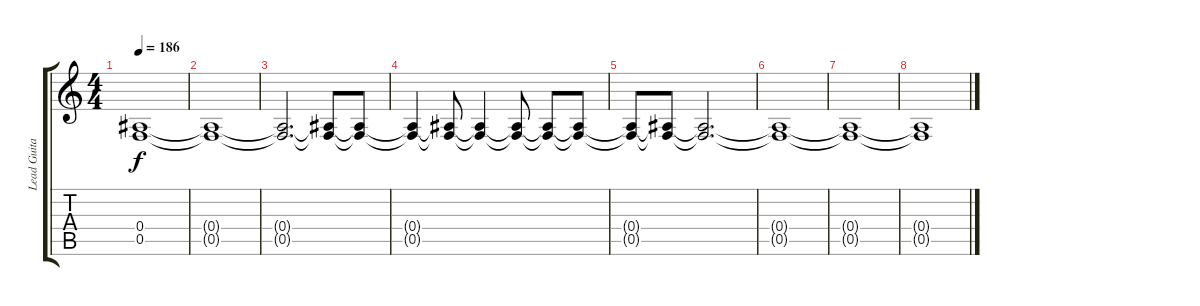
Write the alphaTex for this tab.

\track ("Lead Guitar 2" "Lead Guita") {instrument distortionguitar}
\staff {score tabs}
\tuning (C4 G3 Eb3 Bb2 F2 C2) {hide}
\ts (4 4)
\section ("" "")
\tempo 186
\clef g2
\ks c
(0.4 0.5).1{dy f} |
(0.4{t} 0.5{t}).1{volume 11} |
(0.4{t} 0.5{t}).2{d} (0.4{t} 0.5{t}).8 (0.4{t} 0.5{t}).8{volume 4} |
(0.4{t} 0.5{t}).4{volume 10} (0.4{t} 0.5{t}).8{volume 4} (0.4{t} 0.5{t}).4{volume 10} (0.4{t} 0.5{t}).8{volume 4} (0.4{t} 0.5{t}).8{volume 10} (0.4{t} 0.5{t}).8{volume 4} |
(0.4{t} 0.5{t}).8{volume 9} (0.4{t} 0.5{t}).8{volume 0} (0.4{t} 0.5{t}).2{d} |
(0.4{t} 0.5{t}).1 |
(0.4{t} 0.5{t}).1 |
(0.4{t} 0.5{t}).1
